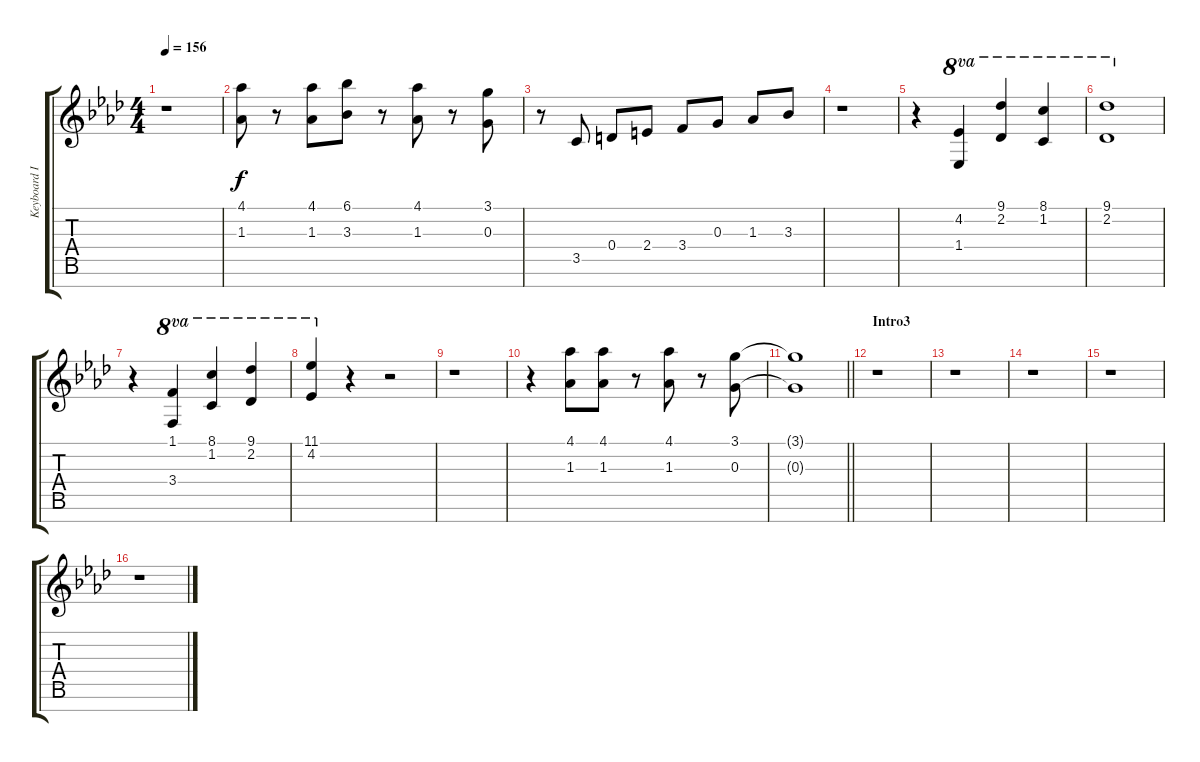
\track ("Keyboard II" "Keyboard I") {instrument pad1newage}
\staff {score tabs}
\tuning (E5 B4 G4 D4 A3 E3 B2) {hide}
\ts (4 4)
\tempo 156
\clef g2
\ks ab
r.1{dy f} |
(4.1 1.3).8 r.8 (4.1 1.3).8 (6.1 3.3).8 r.8 (4.1 1.3).8 r.8 (3.1 0.3).8 |
r.8 3.5.8 0.4.8 2.4.8 3.4.8 0.3.8 1.3.8 3.3.8 |
r.1 |
r.4 (4.2 1.4).4{ot 8va} (9.1 2.2).4{ot 8va} (8.1 1.2).4{ot 8va} |
(9.1 2.2).1{ot 8va} |
r.4 (1.1 3.4).4{ot 8va} (8.1 1.2).4{ot 8va} (9.1 2.2).4{ot 8va} |
(11.1 4.2).4{ot 8va} r.4 r.2 |
r.1 |
r.4 (4.1 1.3).8 (4.1 1.3).8 r.8 (4.1 1.3).8 r.8 (3.1 0.3).8 |
\barLineRight lightlight
(3.1{t} 0.3{t}).1 |
\section ("" "Intro3")
r.1 |
r.1 |
r.1 |
r.1 |
r.1
